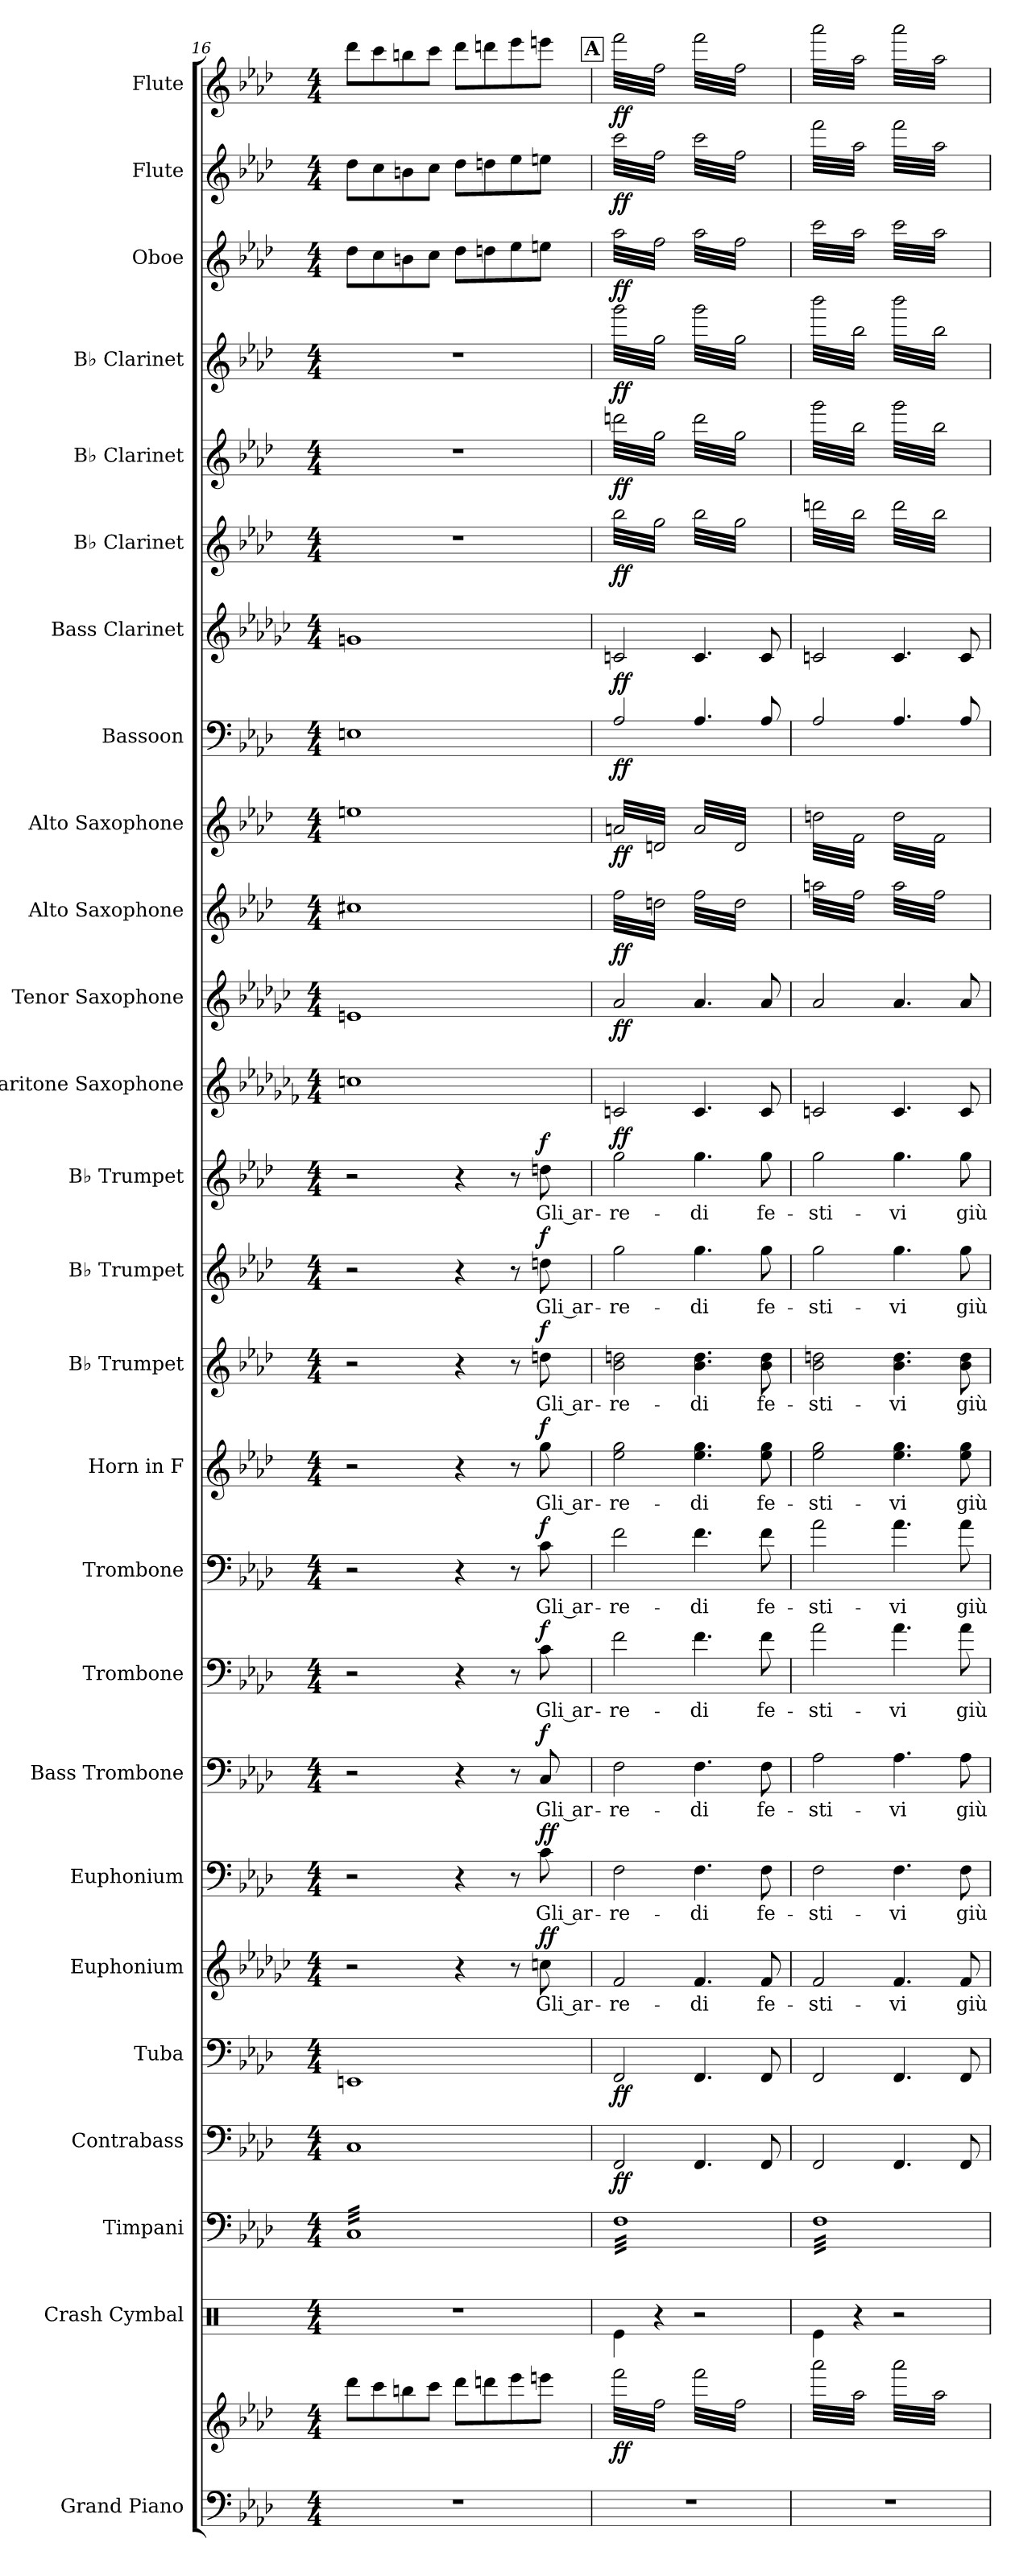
**kern	**kern	**dynam	**kern	**kern	**kern	**dynam	**kern	**dynam	**kern	**text	**dynam	**kern	**text	**dynam	**kern	**text	**dynam	**kern	**text	**dynam	**kern	**text	**dynam	**kern	**text	**dynam	**kern	**text	**dynam	**kern	**text	**dynam	**kern	**text	**dynam	**kern	**dynam	**kern	**dynam	**kern	**dynam	**kern	**dynam	**kern	**dynam	**kern	**dynam	**kern	**dynam	**kern	**dynam	**kern	**dynam	**kern	**dynam	**kern	**dynam	**kern	**dynam
*part26	*part26	*part26	*part25	*part24	*part23	*part23	*part22	*part22	*part21	*part21	*part21	*part20	*part20	*part20	*part19	*part19	*part19	*part18	*part18	*part18	*part17	*part17	*part17	*part16	*part16	*part16	*part15	*part15	*part15	*part14	*part14	*part14	*part13	*part13	*part13	*part12	*part12	*part11	*part11	*part10	*part10	*part9	*part9	*part8	*part8	*part7	*part7	*part6	*part6	*part5	*part5	*part4	*part4	*part3	*part3	*part2	*part2	*part1	*part1
*staff27	*staff26	*staff26/27	*staff25	*staff24	*staff23	*staff23	*staff22	*staff22	*staff21	*staff21	*staff21	*staff20	*staff20	*staff20	*staff19	*staff19	*staff19	*staff18	*staff18	*staff18	*staff17	*staff17	*staff17	*staff16	*staff16	*staff16	*staff15	*staff15	*staff15	*staff14	*staff14	*staff14	*staff13	*staff13	*staff13	*staff12	*staff12	*staff11	*staff11	*staff10	*staff10	*staff9	*staff9	*staff8	*staff8	*staff7	*staff7	*staff6	*staff6	*staff5	*staff5	*staff4	*staff4	*staff3	*staff3	*staff2	*staff2	*staff1	*staff1
*I"Grand Piano	*	*	*I"Crash Cymbal	*I"Timpani	*I"Contrabass	*	*I"Tuba	*	*I"Euphonium	*	*	*I"Euphonium	*	*	*I"Bass Trombone	*	*	*I"Trombone	*	*	*I"Trombone	*	*	*I"Horn in F	*	*	*I"B♭ Trumpet	*	*	*I"B♭ Trumpet	*	*	*I"B♭ Trumpet	*	*	*I"Baritone Saxophone	*	*I"Tenor Saxophone	*	*I"Alto Saxophone	*	*I"Alto Saxophone	*	*I"Bassoon	*	*I"Bass Clarinet	*	*I"B♭ Clarinet	*	*I"B♭ Clarinet	*	*I"B♭ Clarinet	*	*I"Oboe	*	*I"Flute	*	*I"Flute	*
*I'Pno.	*	*	*I'Cr. Cym.	*I'Timp.	*I'Cb.	*	*I'Tba.	*	*I'Euph.	*	*	*I'Euph.	*	*	*I'B. Tbn.	*	*	*I'Tbn.	*	*	*I'Tbn.	*	*	*	*	*	*I'B♭ Tpt.	*	*	*I'B♭ Tpt.	*	*	*I'B♭ Tpt.	*	*	*I'Bar. Sax.	*	*I'T. Sax.	*	*I'A. Sax.	*	*I'A. Sax.	*	*I'Bsn.	*	*I'B. Cl.	*	*I'B♭ Cl.	*	*I'B♭ Cl.	*	*I'B♭ Cl.	*	*I'Ob.	*	*I'Fl.	*	*I'Fl.	*
*clefF4	*clefG2	*	*clefX	*clefF4	*clefF4	*	*clefF4	*	*clefG2	*	*	*clefF4	*	*	*clefF4	*	*	*clefF4	*	*	*clefF4	*	*	*clefG2	*	*	*clefG2	*	*	*clefG2	*	*	*clefG2	*	*	*clefG2	*	*clefG2	*	*clefG2	*	*clefG2	*	*clefF4	*	*clefG2	*	*clefG2	*	*clefG2	*	*clefG2	*	*clefG2	*	*clefG2	*	*clefG2	*
*	*	*	*	*	*ITrd7c12	*	*	*	*ITrd8c14	*	*	*	*	*	*	*	*	*	*	*	*	*	*	*ITrd4c7	*	*	*ITrd1c2	*	*	*ITrd1c2	*	*	*ITrd1c2	*	*	*ITrd12c21	*	*ITrd8c14	*	*ITrd5c9	*	*ITrd5c9	*	*	*	*ITrd8c14	*	*ITrd1c2	*	*ITrd1c2	*	*ITrd1c2	*	*	*	*	*	*	*
*k[b-e-a-d-]	*k[b-e-a-d-]	*	*k[]	*k[b-e-a-d-]	*k[b-e-a-d-]	*	*k[b-e-a-d-]	*	*k[b-e-a-d-g-c-]	*	*	*k[b-e-a-d-]	*	*	*k[b-e-a-d-]	*	*	*k[b-e-a-d-]	*	*	*k[b-e-a-d-]	*	*	*k[b-e-a-d-g-]	*	*	*k[b-e-a-d-g-c-]	*	*	*k[b-e-a-d-g-c-]	*	*	*k[b-e-a-d-g-c-]	*	*	*k[b-e-a-d-g-c-f-]	*	*k[b-e-a-d-g-c-]	*	*k[b-e-a-d-g-c-f-]	*	*k[b-e-a-d-g-c-f-]	*	*k[b-e-a-d-]	*	*k[b-e-a-d-g-c-]	*	*k[b-e-a-d-g-c-]	*	*k[b-e-a-d-g-c-]	*	*k[b-e-a-d-g-c-]	*	*k[b-e-a-d-]	*	*k[b-e-a-d-]	*	*k[b-e-a-d-]	*
*M4/4	*M4/4	*	*M4/4	*M4/4	*M4/4	*	*M4/4	*	*M4/4	*	*	*M4/4	*	*	*M4/4	*	*	*M4/4	*	*	*M4/4	*	*	*M4/4	*	*	*M4/4	*	*	*M4/4	*	*	*M4/4	*	*	*M4/4	*	*M4/4	*	*M4/4	*	*M4/4	*	*M4/4	*	*M4/4	*	*M4/4	*	*M4/4	*	*M4/4	*	*M4/4	*	*M4/4	*	*M4/4	*
=16	=16	=16	=16	=16	=16	=16	=16	=16	=16	=16	=16	=16	=16	=16	=16	=16	=16	=16	=16	=16	=16	=16	=16	=16	=16	=16	=16	=16	=16	=16	=16	=16	=16	=16	=16	=16	=16	=16	=16	=16	=16	=16	=16	=16	=16	=16	=16	=16	=16	=16	=16	=16	=16	=16	=16	=16	=16	=16	=16
*	*	*	*	*tremolo	*	*	*	*	*	*	*	*	*	*	*	*	*	*	*	*	*	*	*	*	*	*	*	*	*	*	*	*	*	*	*	*	*	*	*	*	*	*	*	*	*	*	*	*	*	*	*	*	*	*	*	*	*	*	*
1r	8ddd-\L	.	1r	32CLLL	1CC	.	1EEn	.	2r	.	.	2r	.	.	2r	.	.	2r	.	.	2r	.	.	2r	.	.	2r	.	.	2r	.	.	2r	.	.	1cn	.	1En	.	1en	.	1gn	.	1En	.	1Gn	.	1r	.	1r	.	1r	.	8dd-\L	.	8dd-\L	.	8ddd-\L	.
.	.	.	.	32C	.	.	.	.	.	.	.	.	.	.	.	.	.	.	.	.	.	.	.	.	.	.	.	.	.	.	.	.	.	.	.	.	.	.	.	.	.	.	.	.	.	.	.	.	.	.	.	.	.	.	.	.	.	.	.
.	.	.	.	32C	.	.	.	.	.	.	.	.	.	.	.	.	.	.	.	.	.	.	.	.	.	.	.	.	.	.	.	.	.	.	.	.	.	.	.	.	.	.	.	.	.	.	.	.	.	.	.	.	.	.	.	.	.	.	.
.	.	.	.	32C	.	.	.	.	.	.	.	.	.	.	.	.	.	.	.	.	.	.	.	.	.	.	.	.	.	.	.	.	.	.	.	.	.	.	.	.	.	.	.	.	.	.	.	.	.	.	.	.	.	.	.	.	.	.	.
.	8ccc\	.	.	32C	.	.	.	.	.	.	.	.	.	.	.	.	.	.	.	.	.	.	.	.	.	.	.	.	.	.	.	.	.	.	.	.	.	.	.	.	.	.	.	.	.	.	.	.	.	.	.	.	.	8cc\	.	8cc\	.	8ccc\	.
.	.	.	.	32C	.	.	.	.	.	.	.	.	.	.	.	.	.	.	.	.	.	.	.	.	.	.	.	.	.	.	.	.	.	.	.	.	.	.	.	.	.	.	.	.	.	.	.	.	.	.	.	.	.	.	.	.	.	.	.
.	.	.	.	32C	.	.	.	.	.	.	.	.	.	.	.	.	.	.	.	.	.	.	.	.	.	.	.	.	.	.	.	.	.	.	.	.	.	.	.	.	.	.	.	.	.	.	.	.	.	.	.	.	.	.	.	.	.	.	.
.	.	.	.	32C	.	.	.	.	.	.	.	.	.	.	.	.	.	.	.	.	.	.	.	.	.	.	.	.	.	.	.	.	.	.	.	.	.	.	.	.	.	.	.	.	.	.	.	.	.	.	.	.	.	.	.	.	.	.	.
.	8bbn\	.	.	32C	.	.	.	.	.	.	.	.	.	.	.	.	.	.	.	.	.	.	.	.	.	.	.	.	.	.	.	.	.	.	.	.	.	.	.	.	.	.	.	.	.	.	.	.	.	.	.	.	.	8bn\	.	8bn\	.	8bbn\	.
.	.	.	.	32C	.	.	.	.	.	.	.	.	.	.	.	.	.	.	.	.	.	.	.	.	.	.	.	.	.	.	.	.	.	.	.	.	.	.	.	.	.	.	.	.	.	.	.	.	.	.	.	.	.	.	.	.	.	.	.
.	.	.	.	32C	.	.	.	.	.	.	.	.	.	.	.	.	.	.	.	.	.	.	.	.	.	.	.	.	.	.	.	.	.	.	.	.	.	.	.	.	.	.	.	.	.	.	.	.	.	.	.	.	.	.	.	.	.	.	.
.	.	.	.	32C	.	.	.	.	.	.	.	.	.	.	.	.	.	.	.	.	.	.	.	.	.	.	.	.	.	.	.	.	.	.	.	.	.	.	.	.	.	.	.	.	.	.	.	.	.	.	.	.	.	.	.	.	.	.	.
.	8ccc\J	.	.	32C	.	.	.	.	.	.	.	.	.	.	.	.	.	.	.	.	.	.	.	.	.	.	.	.	.	.	.	.	.	.	.	.	.	.	.	.	.	.	.	.	.	.	.	.	.	.	.	.	.	8cc\J	.	8cc\J	.	8ccc\J	.
.	.	.	.	32C	.	.	.	.	.	.	.	.	.	.	.	.	.	.	.	.	.	.	.	.	.	.	.	.	.	.	.	.	.	.	.	.	.	.	.	.	.	.	.	.	.	.	.	.	.	.	.	.	.	.	.	.	.	.	.
.	.	.	.	32C	.	.	.	.	.	.	.	.	.	.	.	.	.	.	.	.	.	.	.	.	.	.	.	.	.	.	.	.	.	.	.	.	.	.	.	.	.	.	.	.	.	.	.	.	.	.	.	.	.	.	.	.	.	.	.
.	.	.	.	32C	.	.	.	.	.	.	.	.	.	.	.	.	.	.	.	.	.	.	.	.	.	.	.	.	.	.	.	.	.	.	.	.	.	.	.	.	.	.	.	.	.	.	.	.	.	.	.	.	.	.	.	.	.	.	.
.	8ddd-\L	.	.	32C	.	.	.	.	4r	.	.	4r	.	.	4r	.	.	4r	.	.	4r	.	.	4r	.	.	4r	.	.	4r	.	.	4r	.	.	.	.	.	.	.	.	.	.	.	.	.	.	.	.	.	.	.	.	8dd-\L	.	8dd-\L	.	8ddd-\L	.
.	.	.	.	32C	.	.	.	.	.	.	.	.	.	.	.	.	.	.	.	.	.	.	.	.	.	.	.	.	.	.	.	.	.	.	.	.	.	.	.	.	.	.	.	.	.	.	.	.	.	.	.	.	.	.	.	.	.	.	.
.	.	.	.	32C	.	.	.	.	.	.	.	.	.	.	.	.	.	.	.	.	.	.	.	.	.	.	.	.	.	.	.	.	.	.	.	.	.	.	.	.	.	.	.	.	.	.	.	.	.	.	.	.	.	.	.	.	.	.	.
.	.	.	.	32C	.	.	.	.	.	.	.	.	.	.	.	.	.	.	.	.	.	.	.	.	.	.	.	.	.	.	.	.	.	.	.	.	.	.	.	.	.	.	.	.	.	.	.	.	.	.	.	.	.	.	.	.	.	.	.
.	8dddn\	.	.	32C	.	.	.	.	.	.	.	.	.	.	.	.	.	.	.	.	.	.	.	.	.	.	.	.	.	.	.	.	.	.	.	.	.	.	.	.	.	.	.	.	.	.	.	.	.	.	.	.	.	8ddn\	.	8ddn\	.	8dddn\	.
.	.	.	.	32C	.	.	.	.	.	.	.	.	.	.	.	.	.	.	.	.	.	.	.	.	.	.	.	.	.	.	.	.	.	.	.	.	.	.	.	.	.	.	.	.	.	.	.	.	.	.	.	.	.	.	.	.	.	.	.
.	.	.	.	32C	.	.	.	.	.	.	.	.	.	.	.	.	.	.	.	.	.	.	.	.	.	.	.	.	.	.	.	.	.	.	.	.	.	.	.	.	.	.	.	.	.	.	.	.	.	.	.	.	.	.	.	.	.	.	.
.	.	.	.	32C	.	.	.	.	.	.	.	.	.	.	.	.	.	.	.	.	.	.	.	.	.	.	.	.	.	.	.	.	.	.	.	.	.	.	.	.	.	.	.	.	.	.	.	.	.	.	.	.	.	.	.	.	.	.	.
.	8eee-\	.	.	32C	.	.	.	.	8r	.	.	8r	.	.	8r	.	.	8r	.	.	8r	.	.	8r	.	.	8r	.	.	8r	.	.	8r	.	.	.	.	.	.	.	.	.	.	.	.	.	.	.	.	.	.	.	.	8ee-\	.	8ee-\	.	8eee-\	.
.	.	.	.	32C	.	.	.	.	.	.	.	.	.	.	.	.	.	.	.	.	.	.	.	.	.	.	.	.	.	.	.	.	.	.	.	.	.	.	.	.	.	.	.	.	.	.	.	.	.	.	.	.	.	.	.	.	.	.	.
.	.	.	.	32C	.	.	.	.	.	.	.	.	.	.	.	.	.	.	.	.	.	.	.	.	.	.	.	.	.	.	.	.	.	.	.	.	.	.	.	.	.	.	.	.	.	.	.	.	.	.	.	.	.	.	.	.	.	.	.
.	.	.	.	32C	.	.	.	.	.	.	.	.	.	.	.	.	.	.	.	.	.	.	.	.	.	.	.	.	.	.	.	.	.	.	.	.	.	.	.	.	.	.	.	.	.	.	.	.	.	.	.	.	.	.	.	.	.	.	.
!	!	!	!	!	!	!	!	!	!	!LO:LY:b	!LO:DY:a	!	!LO:LY:b	!	!	!LO:LY:b	!	!	!LO:LY:b	!	!	!LO:LY:b	!	!	!LO:LY:b	!	!	!LO:LY:b	!	!	!LO:LY:b	!	!	!LO:LY:b	!	!	!	!	!	!	!	!	!	!	!	!	!	!	!	!	!	!	!	!	!	!	!	!	!
!	!	!	!	!	!	!	!	!	!	!	!LO:DY:n=1:a	!	!	!LO:DY:a	!	!	!	!	!	!	!	!	!	!	!	!	!	!	!	!	!	!	!	!	!	!	!	!	!	!	!	!	!	!	!	!	!	!	!	!	!	!	!	!	!	!	!	!	!
!	!	!	!	!	!	!	!	!	!	!	!	!	!	!LO:DY:n=1:a	!	!	!LO:DY:a	!	!	!LO:DY:a	!	!	!LO:DY:a	!	!	!LO:DY:a	!	!	!LO:DY:a	!	!	!LO:DY:a	!	!	!LO:DY:a	!	!	!	!	!	!	!	!	!	!	!	!	!	!	!	!	!	!	!	!	!	!	!	!
.	8eeen\J	.	.	32C	.	.	.	.	8cn\	Gli ar-	f f	8c\	Gli ar-	f f	8C/	Gli ar-	f	8c\	Gli ar-	f	8c\	Gli ar-	f	8cc\	Gli ar-	f	8ccn\	Gli ar-	f	8ccn\	Gli ar-	f	8ccn\	Gli ar-	f	.	.	.	.	.	.	.	.	.	.	.	.	.	.	.	.	.	.	8een\J	.	8een\J	.	8eeen\J	.
.	.	.	.	32C	.	.	.	.	.	.	.	.	.	.	.	.	.	.	.	.	.	.	.	.	.	.	.	.	.	.	.	.	.	.	.	.	.	.	.	.	.	.	.	.	.	.	.	.	.	.	.	.	.	.	.	.	.	.	.
.	.	.	.	32C	.	.	.	.	.	.	.	.	.	.	.	.	.	.	.	.	.	.	.	.	.	.	.	.	.	.	.	.	.	.	.	.	.	.	.	.	.	.	.	.	.	.	.	.	.	.	.	.	.	.	.	.	.	.	.
.	.	.	.	32CJJJ	.	.	.	.	.	.	.	.	.	.	.	.	.	.	.	.	.	.	.	.	.	.	.	.	.	.	.	.	.	.	.	.	.	.	.	.	.	.	.	.	.	.	.	.	.	.	.	.	.	.	.	.	.	.	.
!!LO:REH:place=s1:a:B:fs=14:t=A
=17	=17	=17	=17	=17	=17	=17	=17	=17	=17	=17	=17	=17	=17	=17	=17	=17	=17	=17	=17	=17	=17	=17	=17	=17	=17	=17	=17	=17	=17	=17	=17	=17	=17	=17	=17	=17	=17	=17	=17	=17	=17	=17	=17	=17	=17	=17	=17	=17	=17	=17	=17	=17	=17	=17	=17	=17	=17	=17	=17
!	!	!LO:DY:b	!	!	!	!LO:DY:b	!	!LO:DY:b	!	!LO:LY:b	!	!	!LO:LY:b	!	!	!LO:LY:b	!	!	!LO:LY:b	!	!	!LO:LY:b	!	!	!LO:LY:b	!	!	!LO:LY:b	!	!	!LO:LY:b	!	!	!LO:LY:b	!	!	!LO:DY:b	!	!LO:DY:b	!	!LO:DY:b	!	!LO:DY:b	!	!LO:DY:b	!	!LO:DY:b	!	!LO:DY:b	!	!LO:DY:b	!	!LO:DY:b	!	!LO:DY:b	!	!LO:DY:b	!	!LO:DY:b
*	*tremolo	*	*	*	*	*	*	*	*	*	*	*	*	*	*	*	*	*	*	*	*	*	*	*	*	*	*	*	*	*	*	*	*	*	*	*	*	*	*	*	*	*	*	*	*	*	*	*	*	*	*	*	*	*	*	*	*	*	*
*	*	*	*	*	*	*	*	*	*	*	*	*	*	*	*	*	*	*	*	*	*	*	*	*	*	*	*	*	*	*	*	*	*	*	*	*	*	*	*	*tremolo	*	*	*	*	*	*	*	*	*	*	*	*	*	*	*	*	*	*	*
*	*	*	*	*	*	*	*	*	*	*	*	*	*	*	*	*	*	*	*	*	*	*	*	*	*	*	*	*	*	*	*	*	*	*	*	*	*	*	*	*	*	*tremolo	*	*	*	*	*	*	*	*	*	*	*	*	*	*	*	*	*
*	*	*	*	*	*	*	*	*	*	*	*	*	*	*	*	*	*	*	*	*	*	*	*	*	*	*	*	*	*	*	*	*	*	*	*	*	*	*	*	*	*	*	*	*	*	*	*	*tremolo	*	*	*	*	*	*	*	*	*	*	*
*	*	*	*	*	*	*	*	*	*	*	*	*	*	*	*	*	*	*	*	*	*	*	*	*	*	*	*	*	*	*	*	*	*	*	*	*	*	*	*	*	*	*	*	*	*	*	*	*	*	*tremolo	*	*	*	*	*	*	*	*	*
*	*	*	*	*	*	*	*	*	*	*	*	*	*	*	*	*	*	*	*	*	*	*	*	*	*	*	*	*	*	*	*	*	*	*	*	*	*	*	*	*	*	*	*	*	*	*	*	*	*	*	*	*tremolo	*	*	*	*	*	*	*
*	*	*	*	*	*	*	*	*	*	*	*	*	*	*	*	*	*	*	*	*	*	*	*	*	*	*	*	*	*	*	*	*	*	*	*	*	*	*	*	*	*	*	*	*	*	*	*	*	*	*	*	*	*	*tremolo	*	*	*	*	*
*	*	*	*	*	*	*	*	*	*	*	*	*	*	*	*	*	*	*	*	*	*	*	*	*	*	*	*	*	*	*	*	*	*	*	*	*	*	*	*	*	*	*	*	*	*	*	*	*	*	*	*	*	*	*	*	*tremolo	*	*	*
*	*	*	*	*	*	*	*	*	*	*	*	*	*	*	*	*	*	*	*	*	*	*	*	*	*	*	*	*	*	*	*	*	*	*	*	*	*	*	*	*	*	*	*	*	*	*	*	*	*	*	*	*	*	*	*	*	*	*tremolo	*
1r	32fff\LLL	ff	4Re\	32FLLL	2FFF/	ff	2FF/	ff	2F/	-re-	.	2F\	-re-	.	2F\	-re-	.	2f\	-re-	.	2f\	-re-	.	2a-\ 2cc\	-re-	.	2a-\ 2ccn\	-re-	.	2ff\	-re-	.	2ff\	-re-	.	2Cn/	ff	2A-/	ff	32a-\LLL	ff	32cn/LLL	ff	2A-/	ff	2Cn/	ff	32aa-\LLL	ff	32cccn\LLL	ff	32fff\LLL	ff	32aa-\LLL	ff	32ccc\LLL	ff	32fff\LLL	ff
.	32ff\	.	.	32F	.	.	.	.	.	.	.	.	.	.	.	.	.	.	.	.	.	.	.	.	.	.	.	.	.	.	.	.	.	.	.	.	.	.	.	32fn\	.	32Fn\	.	.	.	.	.	32ff\	.	32ff\	.	32ff\	.	32ff\	.	32ff\	.	32ff\	.
.	32fff\	.	.	32F	.	.	.	.	.	.	.	.	.	.	.	.	.	.	.	.	.	.	.	.	.	.	.	.	.	.	.	.	.	.	.	.	.	.	.	32a-\	.	32cn/	.	.	.	.	.	32aa-\	.	32cccn\	.	32fff\	.	32aa-\	.	32ccc\	.	32fff\	.
.	32ff\	.	.	32F	.	.	.	.	.	.	.	.	.	.	.	.	.	.	.	.	.	.	.	.	.	.	.	.	.	.	.	.	.	.	.	.	.	.	.	32fn\	.	32Fn\	.	.	.	.	.	32ff\	.	32ff\	.	32ff\	.	32ff\	.	32ff\	.	32ff\	.
.	32fff\	.	.	32F	.	.	.	.	.	.	.	.	.	.	.	.	.	.	.	.	.	.	.	.	.	.	.	.	.	.	.	.	.	.	.	.	.	.	.	32a-\	.	32cn/	.	.	.	.	.	32aa-\	.	32cccn\	.	32fff\	.	32aa-\	.	32ccc\	.	32fff\	.
.	32ff\	.	.	32F	.	.	.	.	.	.	.	.	.	.	.	.	.	.	.	.	.	.	.	.	.	.	.	.	.	.	.	.	.	.	.	.	.	.	.	32fn\	.	32Fn\	.	.	.	.	.	32ff\	.	32ff\	.	32ff\	.	32ff\	.	32ff\	.	32ff\	.
.	32fff\	.	.	32F	.	.	.	.	.	.	.	.	.	.	.	.	.	.	.	.	.	.	.	.	.	.	.	.	.	.	.	.	.	.	.	.	.	.	.	32a-\	.	32cn/	.	.	.	.	.	32aa-\	.	32cccn\	.	32fff\	.	32aa-\	.	32ccc\	.	32fff\	.
.	32ff\	.	.	32F	.	.	.	.	.	.	.	.	.	.	.	.	.	.	.	.	.	.	.	.	.	.	.	.	.	.	.	.	.	.	.	.	.	.	.	32fn\	.	32Fn\	.	.	.	.	.	32ff\	.	32ff\	.	32ff\	.	32ff\	.	32ff\	.	32ff\	.
.	32fff\	.	4r	32F	.	.	.	.	.	.	.	.	.	.	.	.	.	.	.	.	.	.	.	.	.	.	.	.	.	.	.	.	.	.	.	.	.	.	.	32a-\	.	32cn/	.	.	.	.	.	32aa-\	.	32cccn\	.	32fff\	.	32aa-\	.	32ccc\	.	32fff\	.
.	32ff\	.	.	32F	.	.	.	.	.	.	.	.	.	.	.	.	.	.	.	.	.	.	.	.	.	.	.	.	.	.	.	.	.	.	.	.	.	.	.	32fn\	.	32Fn\	.	.	.	.	.	32ff\	.	32ff\	.	32ff\	.	32ff\	.	32ff\	.	32ff\	.
.	32fff\	.	.	32F	.	.	.	.	.	.	.	.	.	.	.	.	.	.	.	.	.	.	.	.	.	.	.	.	.	.	.	.	.	.	.	.	.	.	.	32a-\	.	32cn/	.	.	.	.	.	32aa-\	.	32cccn\	.	32fff\	.	32aa-\	.	32ccc\	.	32fff\	.
.	32ff\	.	.	32F	.	.	.	.	.	.	.	.	.	.	.	.	.	.	.	.	.	.	.	.	.	.	.	.	.	.	.	.	.	.	.	.	.	.	.	32fn\	.	32Fn\	.	.	.	.	.	32ff\	.	32ff\	.	32ff\	.	32ff\	.	32ff\	.	32ff\	.
.	32fff\	.	.	32F	.	.	.	.	.	.	.	.	.	.	.	.	.	.	.	.	.	.	.	.	.	.	.	.	.	.	.	.	.	.	.	.	.	.	.	32a-\	.	32cn/	.	.	.	.	.	32aa-\	.	32cccn\	.	32fff\	.	32aa-\	.	32ccc\	.	32fff\	.
.	32ff\	.	.	32F	.	.	.	.	.	.	.	.	.	.	.	.	.	.	.	.	.	.	.	.	.	.	.	.	.	.	.	.	.	.	.	.	.	.	.	32fn\	.	32Fn\	.	.	.	.	.	32ff\	.	32ff\	.	32ff\	.	32ff\	.	32ff\	.	32ff\	.
.	32fff\	.	.	32F	.	.	.	.	.	.	.	.	.	.	.	.	.	.	.	.	.	.	.	.	.	.	.	.	.	.	.	.	.	.	.	.	.	.	.	32a-\	.	32cn/	.	.	.	.	.	32aa-\	.	32cccn\	.	32fff\	.	32aa-\	.	32ccc\	.	32fff\	.
.	32ff\JJJ	.	.	32F	.	.	.	.	.	.	.	.	.	.	.	.	.	.	.	.	.	.	.	.	.	.	.	.	.	.	.	.	.	.	.	.	.	.	.	32fn\JJJ	.	32Fn\JJJ	.	.	.	.	.	32ff\JJJ	.	32ff\JJJ	.	32ff\JJJ	.	32ff\JJJ	.	32ff\JJJ	.	32ff\JJJ	.
!	!	!	!	!	!	!	!	!	!	!LO:LY:b	!	!	!LO:LY:b	!	!	!LO:LY:b	!	!	!LO:LY:b	!	!	!LO:LY:b	!	!	!LO:LY:b	!	!	!LO:LY:b	!	!	!LO:LY:b	!	!	!LO:LY:b	!	!	!	!	!	!	!	!	!	!	!	!	!	!	!	!	!	!	!	!	!	!	!	!	!
.	32fff\LLL	.	2r	32F	4.FFF/	.	4.FF/	.	4.F/	-di	.	4.F\	-di	.	4.F\	-di	.	4.f\	-di	.	4.f\	-di	.	4.a-\ 4.cc\	-di	.	4.a-\ 4.cc\	-di	.	4.ff\	-di	.	4.ff\	-di	.	4.C/	.	4.A-/	.	32a-\LLL	.	32c/LLL	.	4.A-/	.	4.C/	.	32aa-\LLL	.	32ccc\LLL	.	32fff\LLL	.	32aa-\LLL	.	32ccc\LLL	.	32fff\LLL	.
.	32ff\	.	.	32F	.	.	.	.	.	.	.	.	.	.	.	.	.	.	.	.	.	.	.	.	.	.	.	.	.	.	.	.	.	.	.	.	.	.	.	32f\	.	32F\	.	.	.	.	.	32ff\	.	32ff\	.	32ff\	.	32ff\	.	32ff\	.	32ff\	.
.	32fff\	.	.	32F	.	.	.	.	.	.	.	.	.	.	.	.	.	.	.	.	.	.	.	.	.	.	.	.	.	.	.	.	.	.	.	.	.	.	.	32a-\	.	32c/	.	.	.	.	.	32aa-\	.	32ccc\	.	32fff\	.	32aa-\	.	32ccc\	.	32fff\	.
.	32ff\	.	.	32F	.	.	.	.	.	.	.	.	.	.	.	.	.	.	.	.	.	.	.	.	.	.	.	.	.	.	.	.	.	.	.	.	.	.	.	32f\	.	32F\	.	.	.	.	.	32ff\	.	32ff\	.	32ff\	.	32ff\	.	32ff\	.	32ff\	.
.	32fff\	.	.	32F	.	.	.	.	.	.	.	.	.	.	.	.	.	.	.	.	.	.	.	.	.	.	.	.	.	.	.	.	.	.	.	.	.	.	.	32a-\	.	32c/	.	.	.	.	.	32aa-\	.	32ccc\	.	32fff\	.	32aa-\	.	32ccc\	.	32fff\	.
.	32ff\	.	.	32F	.	.	.	.	.	.	.	.	.	.	.	.	.	.	.	.	.	.	.	.	.	.	.	.	.	.	.	.	.	.	.	.	.	.	.	32f\	.	32F\	.	.	.	.	.	32ff\	.	32ff\	.	32ff\	.	32ff\	.	32ff\	.	32ff\	.
.	32fff\	.	.	32F	.	.	.	.	.	.	.	.	.	.	.	.	.	.	.	.	.	.	.	.	.	.	.	.	.	.	.	.	.	.	.	.	.	.	.	32a-\	.	32c/	.	.	.	.	.	32aa-\	.	32ccc\	.	32fff\	.	32aa-\	.	32ccc\	.	32fff\	.
.	32ff\	.	.	32F	.	.	.	.	.	.	.	.	.	.	.	.	.	.	.	.	.	.	.	.	.	.	.	.	.	.	.	.	.	.	.	.	.	.	.	32f\	.	32F\	.	.	.	.	.	32ff\	.	32ff\	.	32ff\	.	32ff\	.	32ff\	.	32ff\	.
.	32fff\	.	.	32F	.	.	.	.	.	.	.	.	.	.	.	.	.	.	.	.	.	.	.	.	.	.	.	.	.	.	.	.	.	.	.	.	.	.	.	32a-\	.	32c/	.	.	.	.	.	32aa-\	.	32ccc\	.	32fff\	.	32aa-\	.	32ccc\	.	32fff\	.
.	32ff\	.	.	32F	.	.	.	.	.	.	.	.	.	.	.	.	.	.	.	.	.	.	.	.	.	.	.	.	.	.	.	.	.	.	.	.	.	.	.	32f\	.	32F\	.	.	.	.	.	32ff\	.	32ff\	.	32ff\	.	32ff\	.	32ff\	.	32ff\	.
.	32fff\	.	.	32F	.	.	.	.	.	.	.	.	.	.	.	.	.	.	.	.	.	.	.	.	.	.	.	.	.	.	.	.	.	.	.	.	.	.	.	32a-\	.	32c/	.	.	.	.	.	32aa-\	.	32ccc\	.	32fff\	.	32aa-\	.	32ccc\	.	32fff\	.
.	32ff\	.	.	32F	.	.	.	.	.	.	.	.	.	.	.	.	.	.	.	.	.	.	.	.	.	.	.	.	.	.	.	.	.	.	.	.	.	.	.	32f\	.	32F\	.	.	.	.	.	32ff\	.	32ff\	.	32ff\	.	32ff\	.	32ff\	.	32ff\	.
!	!	!	!	!	!	!	!	!	!	!LO:LY:b	!	!	!LO:LY:b	!	!	!LO:LY:b	!	!	!LO:LY:b	!	!	!LO:LY:b	!	!	!LO:LY:b	!	!	!LO:LY:b	!	!	!LO:LY:b	!	!	!LO:LY:b	!	!	!	!	!	!	!	!	!	!	!	!	!	!	!	!	!	!	!	!	!	!	!	!	!
.	32fff\	.	.	32F	8FFF/	.	8FF/	.	8F/	fe-	.	8F\	fe-	.	8F\	fe-	.	8f\	fe-	.	8f\	fe-	.	8a-\ 8cc\	fe-	.	8a-\ 8cc\	fe-	.	8ff\	fe-	.	8ff\	fe-	.	8C/	.	8A-/	.	32a-\	.	32c/	.	8A-/	.	8C/	.	32aa-\	.	32ccc\	.	32fff\	.	32aa-\	.	32ccc\	.	32fff\	.
.	32ff\	.	.	32F	.	.	.	.	.	.	.	.	.	.	.	.	.	.	.	.	.	.	.	.	.	.	.	.	.	.	.	.	.	.	.	.	.	.	.	32f\	.	32F\	.	.	.	.	.	32ff\	.	32ff\	.	32ff\	.	32ff\	.	32ff\	.	32ff\	.
.	32fff\	.	.	32F	.	.	.	.	.	.	.	.	.	.	.	.	.	.	.	.	.	.	.	.	.	.	.	.	.	.	.	.	.	.	.	.	.	.	.	32a-\	.	32c/	.	.	.	.	.	32aa-\	.	32ccc\	.	32fff\	.	32aa-\	.	32ccc\	.	32fff\	.
.	32ff\JJJ	.	.	32FJJJ	.	.	.	.	.	.	.	.	.	.	.	.	.	.	.	.	.	.	.	.	.	.	.	.	.	.	.	.	.	.	.	.	.	.	.	32f\JJJ	.	32F\JJJ	.	.	.	.	.	32ff\JJJ	.	32ff\JJJ	.	32ff\JJJ	.	32ff\JJJ	.	32ff\JJJ	.	32ff\JJJ	.
!!LO:PB:g=z
=18	=18	=18	=18	=18	=18	=18	=18	=18	=18	=18	=18	=18	=18	=18	=18	=18	=18	=18	=18	=18	=18	=18	=18	=18	=18	=18	=18	=18	=18	=18	=18	=18	=18	=18	=18	=18	=18	=18	=18	=18	=18	=18	=18	=18	=18	=18	=18	=18	=18	=18	=18	=18	=18	=18	=18	=18	=18	=18	=18
!	!	!	!	!	!	!	!	!	!	!LO:LY:b	!	!	!LO:LY:b	!	!	!LO:LY:b	!	!	!LO:LY:b	!	!	!LO:LY:b	!	!	!LO:LY:b	!	!	!LO:LY:b	!	!	!LO:LY:b	!	!	!LO:LY:b	!	!	!	!	!	!	!	!	!	!	!	!	!	!	!	!	!	!	!	!	!	!	!	!	!
1r	32aaa-\LLL	.	4Re\	32FLLL	2FFF/	.	2FF/	.	2F/	-sti-	.	2F\	-sti-	.	2A-\	-sti-	.	2a-\	-sti-	.	2a-\	-sti-	.	2a-\ 2cc\	-sti-	.	2a-\ 2ccn\	-sti-	.	2ff\	-sti-	.	2ff\	-sti-	.	2Cn/	.	2A-/	.	32ccn\LLL	.	32fn\LLL	.	2A-/	.	2Cn/	.	32cccn\LLL	.	32fff\LLL	.	32aaa-\LLL	.	32ccc\LLL	.	32fff\LLL	.	32aaa-\LLL	.
.	32aa-\	.	.	32F	.	.	.	.	.	.	.	.	.	.	.	.	.	.	.	.	.	.	.	.	.	.	.	.	.	.	.	.	.	.	.	.	.	.	.	32a-\	.	32A-\	.	.	.	.	.	32aa-\	.	32aa-\	.	32aa-\	.	32aa-\	.	32aa-\	.	32aa-\	.
.	32aaa-\	.	.	32F	.	.	.	.	.	.	.	.	.	.	.	.	.	.	.	.	.	.	.	.	.	.	.	.	.	.	.	.	.	.	.	.	.	.	.	32ccn\	.	32fn\	.	.	.	.	.	32cccn\	.	32fff\	.	32aaa-\	.	32ccc\	.	32fff\	.	32aaa-\	.
.	32aa-\	.	.	32F	.	.	.	.	.	.	.	.	.	.	.	.	.	.	.	.	.	.	.	.	.	.	.	.	.	.	.	.	.	.	.	.	.	.	.	32a-\	.	32A-\	.	.	.	.	.	32aa-\	.	32aa-\	.	32aa-\	.	32aa-\	.	32aa-\	.	32aa-\	.
.	32aaa-\	.	.	32F	.	.	.	.	.	.	.	.	.	.	.	.	.	.	.	.	.	.	.	.	.	.	.	.	.	.	.	.	.	.	.	.	.	.	.	32ccn\	.	32fn\	.	.	.	.	.	32cccn\	.	32fff\	.	32aaa-\	.	32ccc\	.	32fff\	.	32aaa-\	.
.	32aa-\	.	.	32F	.	.	.	.	.	.	.	.	.	.	.	.	.	.	.	.	.	.	.	.	.	.	.	.	.	.	.	.	.	.	.	.	.	.	.	32a-\	.	32A-\	.	.	.	.	.	32aa-\	.	32aa-\	.	32aa-\	.	32aa-\	.	32aa-\	.	32aa-\	.
.	32aaa-\	.	.	32F	.	.	.	.	.	.	.	.	.	.	.	.	.	.	.	.	.	.	.	.	.	.	.	.	.	.	.	.	.	.	.	.	.	.	.	32ccn\	.	32fn\	.	.	.	.	.	32cccn\	.	32fff\	.	32aaa-\	.	32ccc\	.	32fff\	.	32aaa-\	.
.	32aa-\	.	.	32F	.	.	.	.	.	.	.	.	.	.	.	.	.	.	.	.	.	.	.	.	.	.	.	.	.	.	.	.	.	.	.	.	.	.	.	32a-\	.	32A-\	.	.	.	.	.	32aa-\	.	32aa-\	.	32aa-\	.	32aa-\	.	32aa-\	.	32aa-\	.
.	32aaa-\	.	4r	32F	.	.	.	.	.	.	.	.	.	.	.	.	.	.	.	.	.	.	.	.	.	.	.	.	.	.	.	.	.	.	.	.	.	.	.	32ccn\	.	32fn\	.	.	.	.	.	32cccn\	.	32fff\	.	32aaa-\	.	32ccc\	.	32fff\	.	32aaa-\	.
.	32aa-\	.	.	32F	.	.	.	.	.	.	.	.	.	.	.	.	.	.	.	.	.	.	.	.	.	.	.	.	.	.	.	.	.	.	.	.	.	.	.	32a-\	.	32A-\	.	.	.	.	.	32aa-\	.	32aa-\	.	32aa-\	.	32aa-\	.	32aa-\	.	32aa-\	.
.	32aaa-\	.	.	32F	.	.	.	.	.	.	.	.	.	.	.	.	.	.	.	.	.	.	.	.	.	.	.	.	.	.	.	.	.	.	.	.	.	.	.	32ccn\	.	32fn\	.	.	.	.	.	32cccn\	.	32fff\	.	32aaa-\	.	32ccc\	.	32fff\	.	32aaa-\	.
.	32aa-\	.	.	32F	.	.	.	.	.	.	.	.	.	.	.	.	.	.	.	.	.	.	.	.	.	.	.	.	.	.	.	.	.	.	.	.	.	.	.	32a-\	.	32A-\	.	.	.	.	.	32aa-\	.	32aa-\	.	32aa-\	.	32aa-\	.	32aa-\	.	32aa-\	.
.	32aaa-\	.	.	32F	.	.	.	.	.	.	.	.	.	.	.	.	.	.	.	.	.	.	.	.	.	.	.	.	.	.	.	.	.	.	.	.	.	.	.	32ccn\	.	32fn\	.	.	.	.	.	32cccn\	.	32fff\	.	32aaa-\	.	32ccc\	.	32fff\	.	32aaa-\	.
.	32aa-\	.	.	32F	.	.	.	.	.	.	.	.	.	.	.	.	.	.	.	.	.	.	.	.	.	.	.	.	.	.	.	.	.	.	.	.	.	.	.	32a-\	.	32A-\	.	.	.	.	.	32aa-\	.	32aa-\	.	32aa-\	.	32aa-\	.	32aa-\	.	32aa-\	.
.	32aaa-\	.	.	32F	.	.	.	.	.	.	.	.	.	.	.	.	.	.	.	.	.	.	.	.	.	.	.	.	.	.	.	.	.	.	.	.	.	.	.	32ccn\	.	32fn\	.	.	.	.	.	32cccn\	.	32fff\	.	32aaa-\	.	32ccc\	.	32fff\	.	32aaa-\	.
.	32aa-\JJJ	.	.	32F	.	.	.	.	.	.	.	.	.	.	.	.	.	.	.	.	.	.	.	.	.	.	.	.	.	.	.	.	.	.	.	.	.	.	.	32a-\JJJ	.	32A-\JJJ	.	.	.	.	.	32aa-\JJJ	.	32aa-\JJJ	.	32aa-\JJJ	.	32aa-\JJJ	.	32aa-\JJJ	.	32aa-\JJJ	.
!	!	!	!	!	!	!	!	!	!	!LO:LY:b	!	!	!LO:LY:b	!	!	!LO:LY:b	!	!	!LO:LY:b	!	!	!LO:LY:b	!	!	!LO:LY:b	!	!	!LO:LY:b	!	!	!LO:LY:b	!	!	!LO:LY:b	!	!	!	!	!	!	!	!	!	!	!	!	!	!	!	!	!	!	!	!	!	!	!	!	!
.	32aaa-\LLL	.	2r	32F	4.FFF/	.	4.FF/	.	4.F/	-vi	.	4.F\	-vi	.	4.A-\	-vi	.	4.a-\	-vi	.	4.a-\	-vi	.	4.a-\ 4.cc\	-vi	.	4.a-\ 4.cc\	-vi	.	4.ff\	-vi	.	4.ff\	-vi	.	4.C/	.	4.A-/	.	32cc\LLL	.	32f\LLL	.	4.A-/	.	4.C/	.	32ccc\LLL	.	32fff\LLL	.	32aaa-\LLL	.	32ccc\LLL	.	32fff\LLL	.	32aaa-\LLL	.
.	32aa-\	.	.	32F	.	.	.	.	.	.	.	.	.	.	.	.	.	.	.	.	.	.	.	.	.	.	.	.	.	.	.	.	.	.	.	.	.	.	.	32a-\	.	32A-\	.	.	.	.	.	32aa-\	.	32aa-\	.	32aa-\	.	32aa-\	.	32aa-\	.	32aa-\	.
.	32aaa-\	.	.	32F	.	.	.	.	.	.	.	.	.	.	.	.	.	.	.	.	.	.	.	.	.	.	.	.	.	.	.	.	.	.	.	.	.	.	.	32cc\	.	32f\	.	.	.	.	.	32ccc\	.	32fff\	.	32aaa-\	.	32ccc\	.	32fff\	.	32aaa-\	.
.	32aa-\	.	.	32F	.	.	.	.	.	.	.	.	.	.	.	.	.	.	.	.	.	.	.	.	.	.	.	.	.	.	.	.	.	.	.	.	.	.	.	32a-\	.	32A-\	.	.	.	.	.	32aa-\	.	32aa-\	.	32aa-\	.	32aa-\	.	32aa-\	.	32aa-\	.
.	32aaa-\	.	.	32F	.	.	.	.	.	.	.	.	.	.	.	.	.	.	.	.	.	.	.	.	.	.	.	.	.	.	.	.	.	.	.	.	.	.	.	32cc\	.	32f\	.	.	.	.	.	32ccc\	.	32fff\	.	32aaa-\	.	32ccc\	.	32fff\	.	32aaa-\	.
.	32aa-\	.	.	32F	.	.	.	.	.	.	.	.	.	.	.	.	.	.	.	.	.	.	.	.	.	.	.	.	.	.	.	.	.	.	.	.	.	.	.	32a-\	.	32A-\	.	.	.	.	.	32aa-\	.	32aa-\	.	32aa-\	.	32aa-\	.	32aa-\	.	32aa-\	.
.	32aaa-\	.	.	32F	.	.	.	.	.	.	.	.	.	.	.	.	.	.	.	.	.	.	.	.	.	.	.	.	.	.	.	.	.	.	.	.	.	.	.	32cc\	.	32f\	.	.	.	.	.	32ccc\	.	32fff\	.	32aaa-\	.	32ccc\	.	32fff\	.	32aaa-\	.
.	32aa-\	.	.	32F	.	.	.	.	.	.	.	.	.	.	.	.	.	.	.	.	.	.	.	.	.	.	.	.	.	.	.	.	.	.	.	.	.	.	.	32a-\	.	32A-\	.	.	.	.	.	32aa-\	.	32aa-\	.	32aa-\	.	32aa-\	.	32aa-\	.	32aa-\	.
.	32aaa-\	.	.	32F	.	.	.	.	.	.	.	.	.	.	.	.	.	.	.	.	.	.	.	.	.	.	.	.	.	.	.	.	.	.	.	.	.	.	.	32cc\	.	32f\	.	.	.	.	.	32ccc\	.	32fff\	.	32aaa-\	.	32ccc\	.	32fff\	.	32aaa-\	.
.	32aa-\	.	.	32F	.	.	.	.	.	.	.	.	.	.	.	.	.	.	.	.	.	.	.	.	.	.	.	.	.	.	.	.	.	.	.	.	.	.	.	32a-\	.	32A-\	.	.	.	.	.	32aa-\	.	32aa-\	.	32aa-\	.	32aa-\	.	32aa-\	.	32aa-\	.
.	32aaa-\	.	.	32F	.	.	.	.	.	.	.	.	.	.	.	.	.	.	.	.	.	.	.	.	.	.	.	.	.	.	.	.	.	.	.	.	.	.	.	32cc\	.	32f\	.	.	.	.	.	32ccc\	.	32fff\	.	32aaa-\	.	32ccc\	.	32fff\	.	32aaa-\	.
.	32aa-\	.	.	32F	.	.	.	.	.	.	.	.	.	.	.	.	.	.	.	.	.	.	.	.	.	.	.	.	.	.	.	.	.	.	.	.	.	.	.	32a-\	.	32A-\	.	.	.	.	.	32aa-\	.	32aa-\	.	32aa-\	.	32aa-\	.	32aa-\	.	32aa-\	.
!	!	!	!	!	!	!	!	!	!	!LO:LY:b	!	!	!LO:LY:b	!	!	!LO:LY:b	!	!	!LO:LY:b	!	!	!LO:LY:b	!	!	!LO:LY:b	!	!	!LO:LY:b	!	!	!LO:LY:b	!	!	!LO:LY:b	!	!	!	!	!	!	!	!	!	!	!	!	!	!	!	!	!	!	!	!	!	!	!	!	!
.	32aaa-\	.	.	32F	8FFF/	.	8FF/	.	8F/	giù	.	8F\	giù	.	8A-\	giù	.	8a-\	giù	.	8a-\	giù	.	8a-\ 8cc\	giù	.	8a-\ 8cc\	giù	.	8ff\	giù	.	8ff\	giù	.	8C/	.	8A-/	.	32cc\	.	32f\	.	8A-/	.	8C/	.	32ccc\	.	32fff\	.	32aaa-\	.	32ccc\	.	32fff\	.	32aaa-\	.
.	32aa-\	.	.	32F	.	.	.	.	.	.	.	.	.	.	.	.	.	.	.	.	.	.	.	.	.	.	.	.	.	.	.	.	.	.	.	.	.	.	.	32a-\	.	32A-\	.	.	.	.	.	32aa-\	.	32aa-\	.	32aa-\	.	32aa-\	.	32aa-\	.	32aa-\	.
.	32aaa-\	.	.	32F	.	.	.	.	.	.	.	.	.	.	.	.	.	.	.	.	.	.	.	.	.	.	.	.	.	.	.	.	.	.	.	.	.	.	.	32cc\	.	32f\	.	.	.	.	.	32ccc\	.	32fff\	.	32aaa-\	.	32ccc\	.	32fff\	.	32aaa-\	.
.	32aa-\JJJ	.	.	32FJJJ	.	.	.	.	.	.	.	.	.	.	.	.	.	.	.	.	.	.	.	.	.	.	.	.	.	.	.	.	.	.	.	.	.	.	.	32a-\JJJ	.	32A-\JJJ	.	.	.	.	.	32aa-\JJJ	.	32aa-\JJJ	.	32aa-\JJJ	.	32aa-\JJJ	.	32aa-\JJJ	.	32aa-\JJJ	.
*	*	*	*	*	*	*	*	*	*	*	*	*	*	*	*	*	*	*	*	*	*	*	*	*	*	*	*	*	*	*	*	*	*	*	*	*	*	*	*	*	*	*	*	*	*	*	*	*	*	*	*	*	*	*	*	*	*	*Xtremolo	*
*	*	*	*	*	*	*	*	*	*	*	*	*	*	*	*	*	*	*	*	*	*	*	*	*	*	*	*	*	*	*	*	*	*	*	*	*	*	*	*	*	*	*	*	*	*	*	*	*	*	*	*	*	*	*	*	*Xtremolo	*	*	*
*	*	*	*	*	*	*	*	*	*	*	*	*	*	*	*	*	*	*	*	*	*	*	*	*	*	*	*	*	*	*	*	*	*	*	*	*	*	*	*	*	*	*	*	*	*	*	*	*	*	*	*	*	*	*Xtremolo	*	*	*	*	*
*	*	*	*	*	*	*	*	*	*	*	*	*	*	*	*	*	*	*	*	*	*	*	*	*	*	*	*	*	*	*	*	*	*	*	*	*	*	*	*	*	*	*	*	*	*	*	*	*	*	*	*	*Xtremolo	*	*	*	*	*	*	*
*	*	*	*	*	*	*	*	*	*	*	*	*	*	*	*	*	*	*	*	*	*	*	*	*	*	*	*	*	*	*	*	*	*	*	*	*	*	*	*	*	*	*	*	*	*	*	*	*	*	*Xtremolo	*	*	*	*	*	*	*	*	*
*	*	*	*	*	*	*	*	*	*	*	*	*	*	*	*	*	*	*	*	*	*	*	*	*	*	*	*	*	*	*	*	*	*	*	*	*	*	*	*	*	*	*	*	*	*	*	*	*Xtremolo	*	*	*	*	*	*	*	*	*	*	*
*	*	*	*	*	*	*	*	*	*	*	*	*	*	*	*	*	*	*	*	*	*	*	*	*	*	*	*	*	*	*	*	*	*	*	*	*	*	*	*	*	*	*Xtremolo	*	*	*	*	*	*	*	*	*	*	*	*	*	*	*	*	*
*	*	*	*	*	*	*	*	*	*	*	*	*	*	*	*	*	*	*	*	*	*	*	*	*	*	*	*	*	*	*	*	*	*	*	*	*	*	*	*	*Xtremolo	*	*	*	*	*	*	*	*	*	*	*	*	*	*	*	*	*	*	*
*	*	*	*	*Xtremolo	*	*	*	*	*	*	*	*	*	*	*	*	*	*	*	*	*	*	*	*	*	*	*	*	*	*	*	*	*	*	*	*	*	*	*	*	*	*	*	*	*	*	*	*	*	*	*	*	*	*	*	*	*	*	*
*	*Xtremolo	*	*	*	*	*	*	*	*	*	*	*	*	*	*	*	*	*	*	*	*	*	*	*	*	*	*	*	*	*	*	*	*	*	*	*	*	*	*	*	*	*	*	*	*	*	*	*	*	*	*	*	*	*	*	*	*	*	*
.	.	.	.	.	.	.	.	.	.	.	.	.	.	.	.	.	.	.	.	.	.	.	.	.	.	.	.	.	.	.	.	.	.	.	.	.	.	.	.	.	.	.	.	.	.	.	.	.	.	.	.	.	.	.	.	.	.	.	.
.	.	.	.	.	.	.	.	.	.	.	.	.	.	.	.	.	.	.	.	.	.	.	.	.	.	.	.	.	.	.	.	.	.	.	.	.	.	.	.	.	.	.	.	.	.	.	.	.	.	.	.	.	.	.	.	.	.	.	.
.	.	.	.	.	.	.	.	.	.	.	.	.	.	.	.	.	.	.	.	.	.	.	.	.	.	.	.	.	.	.	.	.	.	.	.	.	.	.	.	.	.	.	.	.	.	.	.	.	.	.	.	.	.	.	.	.	.	.	.
.	.	.	.	.	.	.	.	.	.	.	.	.	.	.	.	.	.	.	.	.	.	.	.	.	.	.	.	.	.	.	.	.	.	.	.	.	.	.	.	.	.	.	.	.	.	.	.	.	.	.	.	.	.	.	.	.	.	.	.
.	.	.	.	.	.	.	.	.	.	.	.	.	.	.	.	.	.	.	.	.	.	.	.	.	.	.	.	.	.	.	.	.	.	.	.	.	.	.	.	.	.	.	.	.	.	.	.	.	.	.	.	.	.	.	.	.	.	.	.
.	.	.	.	.	.	.	.	.	.	.	.	.	.	.	.	.	.	.	.	.	.	.	.	.	.	.	.	.	.	.	.	.	.	.	.	.	.	.	.	.	.	.	.	.	.	.	.	.	.	.	.	.	.	.	.	.	.	.	.
.	.	.	.	.	.	.	.	.	.	.	.	.	.	.	.	.	.	.	.	.	.	.	.	.	.	.	.	.	.	.	.	.	.	.	.	.	.	.	.	.	.	.	.	.	.	.	.	.	.	.	.	.	.	.	.	.	.	.	.
.	.	.	.	.	.	.	.	.	.	.	.	.	.	.	.	.	.	.	.	.	.	.	.	.	.	.	.	.	.	.	.	.	.	.	.	.	.	.	.	.	.	.	.	.	.	.	.	.	.	.	.	.	.	.	.	.	.	.	.
=	=	=	=	=	=	=	=	=	=	=	=	=	=	=	=	=	=	=	=	=	=	=	=	=	=	=	=	=	=	=	=	=	=	=	=	=	=	=	=	=	=	=	=	=	=	=	=	=	=	=	=	=	=	=	=	=	=	=	=
*-	*-	*-	*-	*-	*-	*-	*-	*-	*-	*-	*-	*-	*-	*-	*-	*-	*-	*-	*-	*-	*-	*-	*-	*-	*-	*-	*-	*-	*-	*-	*-	*-	*-	*-	*-	*-	*-	*-	*-	*-	*-	*-	*-	*-	*-	*-	*-	*-	*-	*-	*-	*-	*-	*-	*-	*-	*-	*-	*-
